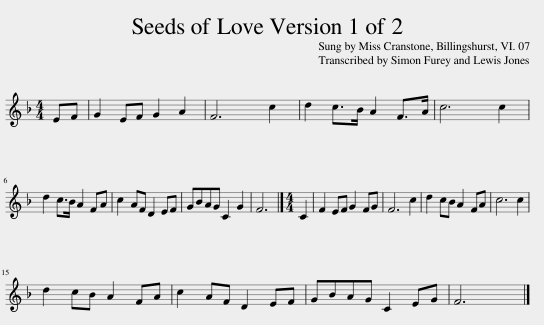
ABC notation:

X:1
L:1/8
M:4/4
I:linebreak $
K:F
V:1 treble
V:1
 EF | G2 EF G2 A2 | F6 c2 | d2 c>B A2 F>A | c6 c2 |$ %5
 d2 c>B A2 FA | c2 AF D2 EF | GBAG C2 G2 | F6 |][M:4/4] C2 | %10
 F2 EF G2 FG | F6 c2 | d2 cB A2 FA | c6 c2 |$ d2 cB A2 FA | %15
 c2 AF D2 EF | GBAG C2 EG | F6 |] %18
